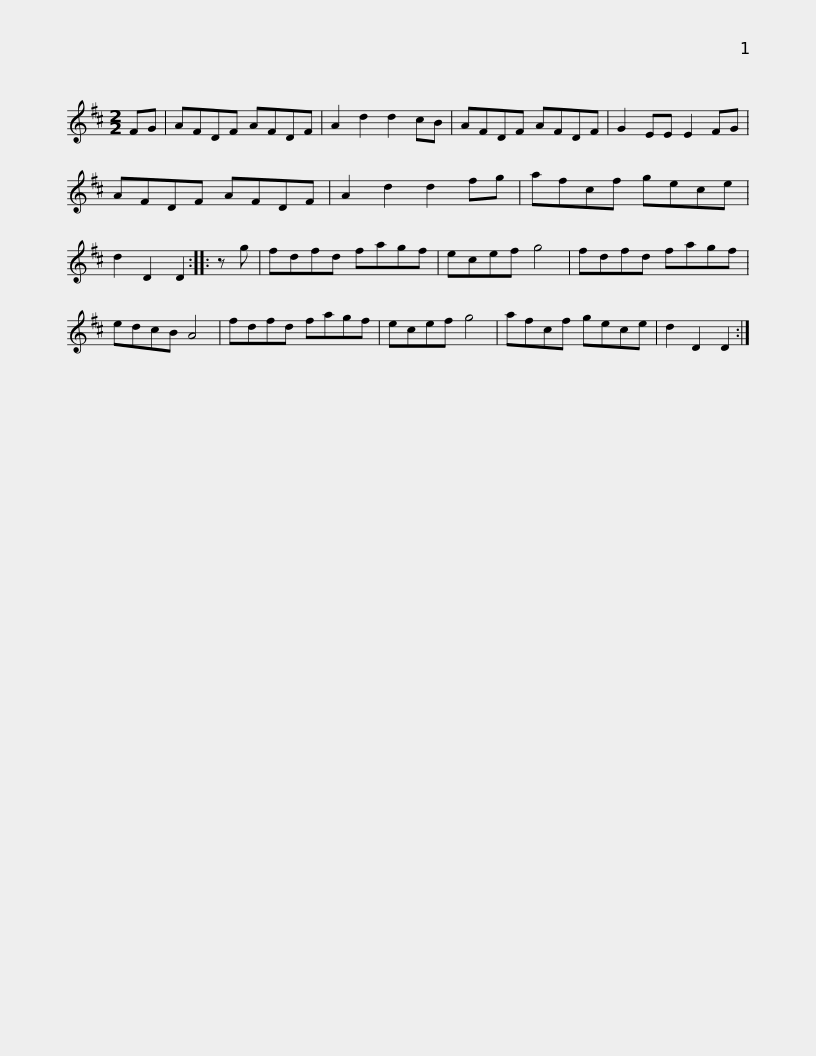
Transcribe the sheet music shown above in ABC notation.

X:1
L:1/8
M:2/2
I:linebreak $
K:D
V:1 treble
V:1
 FG | AFDF AFDF | A2 d2 d2 cB | AFDF AFDF | G2 EE E2 FG | %5
 AFDF AFDF | A2 d2 d2 fg |$ afcf gece | d2 D2 D2 :: z g | %10
 fdfd fagf | ecef g4 | fdfd fagf | edcB A4 |$ fdfd fagf | %15
 ecef g4 | afcf gece | d2 D2 D2 :| %18
